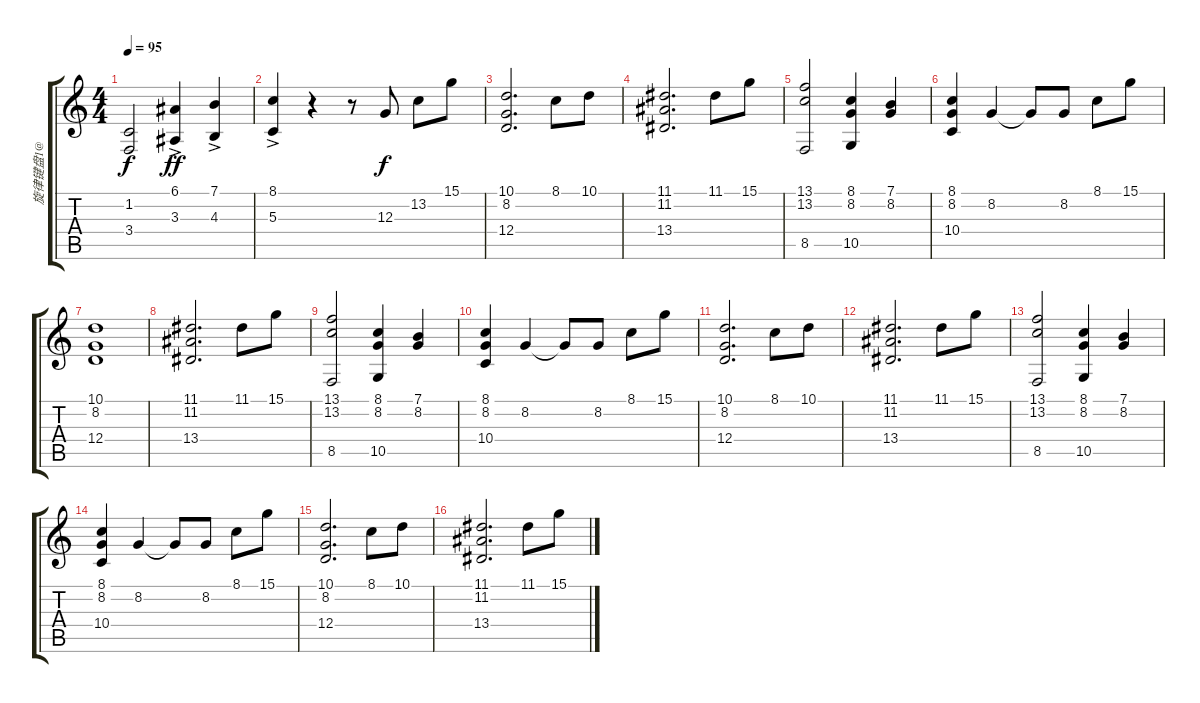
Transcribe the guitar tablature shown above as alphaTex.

\track ("旋律键盘1@" "旋律键盘1@") {instrument electricgrandpiano}
\staff {score tabs}
\tuning (E4 B3 G3 D3 A2 E2) {hide}
\ts (4 4)
\tempo 95
\clef g2
\ks c
(1.2 3.4).2{dy f} (6.1{ac} 3.3{ac}).4{dy ff} (7.1{ac} 4.3{ac}).4 |
(8.1{ac} 5.3{ac}).4 r.4 r.8 12.3.8{dy f} 13.2.8 15.1.8 |
(10.1 8.2 12.4).2{d} 8.1.8 10.1.8 |
(11.1 11.2 13.4).2{d} 11.1.8 15.1.8 |
(13.1 13.2 8.5).2 (8.1 8.2 10.5).4 (7.1 8.2).4 |
(8.1 8.2 10.4).4 8.2.4 8.2{t}.8 8.2.8 8.1.8 15.1.8 |
(10.1 8.2 12.4).1 |
(11.1 11.2 13.4).2{d} 11.1.8 15.1.8 |
(13.1 13.2 8.5).2 (8.1 8.2 10.5).4 (7.1 8.2).4 |
(8.1 8.2 10.4).4 8.2.4 8.2{t}.8 8.2.8 8.1.8 15.1.8 |
(10.1 8.2 12.4).2{d} 8.1.8 10.1.8 |
(11.1 11.2 13.4).2{d} 11.1.8 15.1.8 |
(13.1 13.2 8.5).2 (8.1 8.2 10.5).4 (7.1 8.2).4 |
(8.1 8.2 10.4).4 8.2.4 8.2{t}.8 8.2.8 8.1.8 15.1.8 |
(10.1 8.2 12.4).2{d} 8.1.8 10.1.8 |
(11.1 11.2 13.4).2{d} 11.1.8 15.1.8
